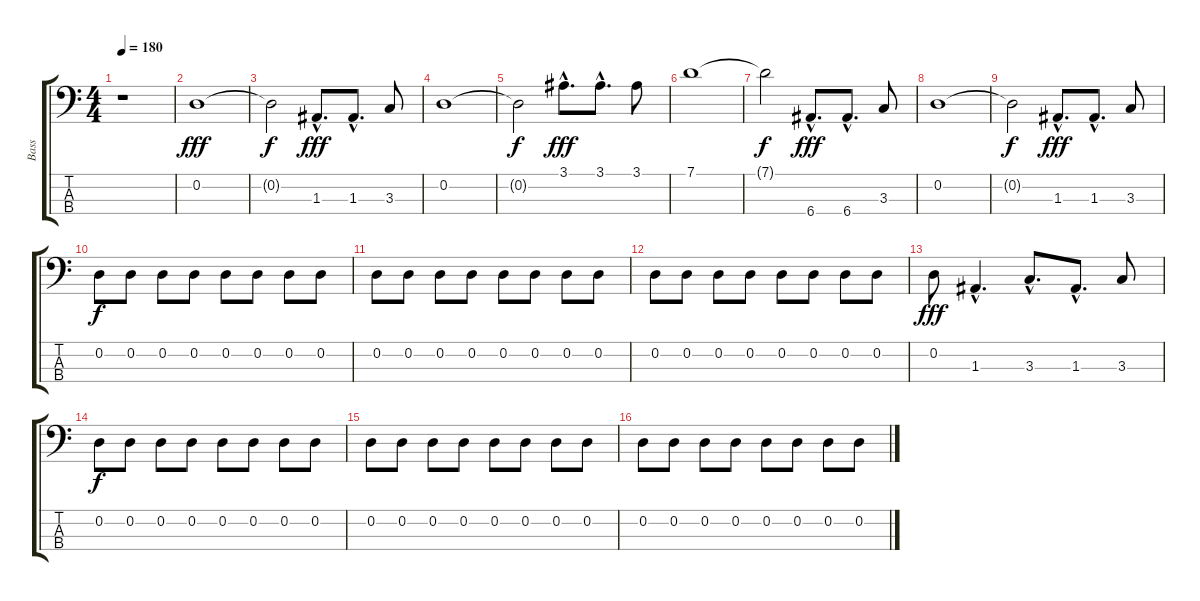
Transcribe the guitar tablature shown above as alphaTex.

\track ("Bass" "Bass") {instrument electricbasspick}
\staff {score tabs}
\tuning (G2 D2 A1 E1) {hide}
\ts (4 4)
\tempo 180
\clef f4
\ks c
r.1{dy fff instrument electricbasspick} |
0.2.1 |
0.2{t}.2{dy f} 1.3{hac}.8{d dy fff} 1.3{hac}.8{d} 3.3.8 |
0.2.1 |
0.2{t}.2{dy f} 3.1{hac}.8{d dy fff} 3.1{hac}.8{d} 3.1.8 |
7.1.1 |
7.1{t}.2{dy f} 6.4{hac}.8{d dy fff} 6.4{hac}.8{d} 3.3.8 |
0.2.1 |
0.2{t}.2{dy f} 1.3{hac}.8{d dy fff} 1.3{hac}.8{d} 3.3.8 |
0.2.8{dy f} 0.2.8 0.2.8 0.2.8 0.2.8 0.2.8 0.2.8 0.2.8 |
0.2.8 0.2.8 0.2.8 0.2.8 0.2.8 0.2.8 0.2.8 0.2.8 |
0.2.8 0.2.8 0.2.8 0.2.8 0.2.8 0.2.8 0.2.8 0.2.8 |
0.2.8{dy fff} 1.3{hac}.4{d} 3.3{hac}.8{d} 1.3{hac}.8{d} 3.3.8 |
0.2.8{dy f} 0.2.8 0.2.8 0.2.8 0.2.8 0.2.8 0.2.8 0.2.8 |
0.2.8 0.2.8 0.2.8 0.2.8 0.2.8 0.2.8 0.2.8 0.2.8 |
0.2.8 0.2.8 0.2.8 0.2.8 0.2.8 0.2.8 0.2.8 0.2.8
